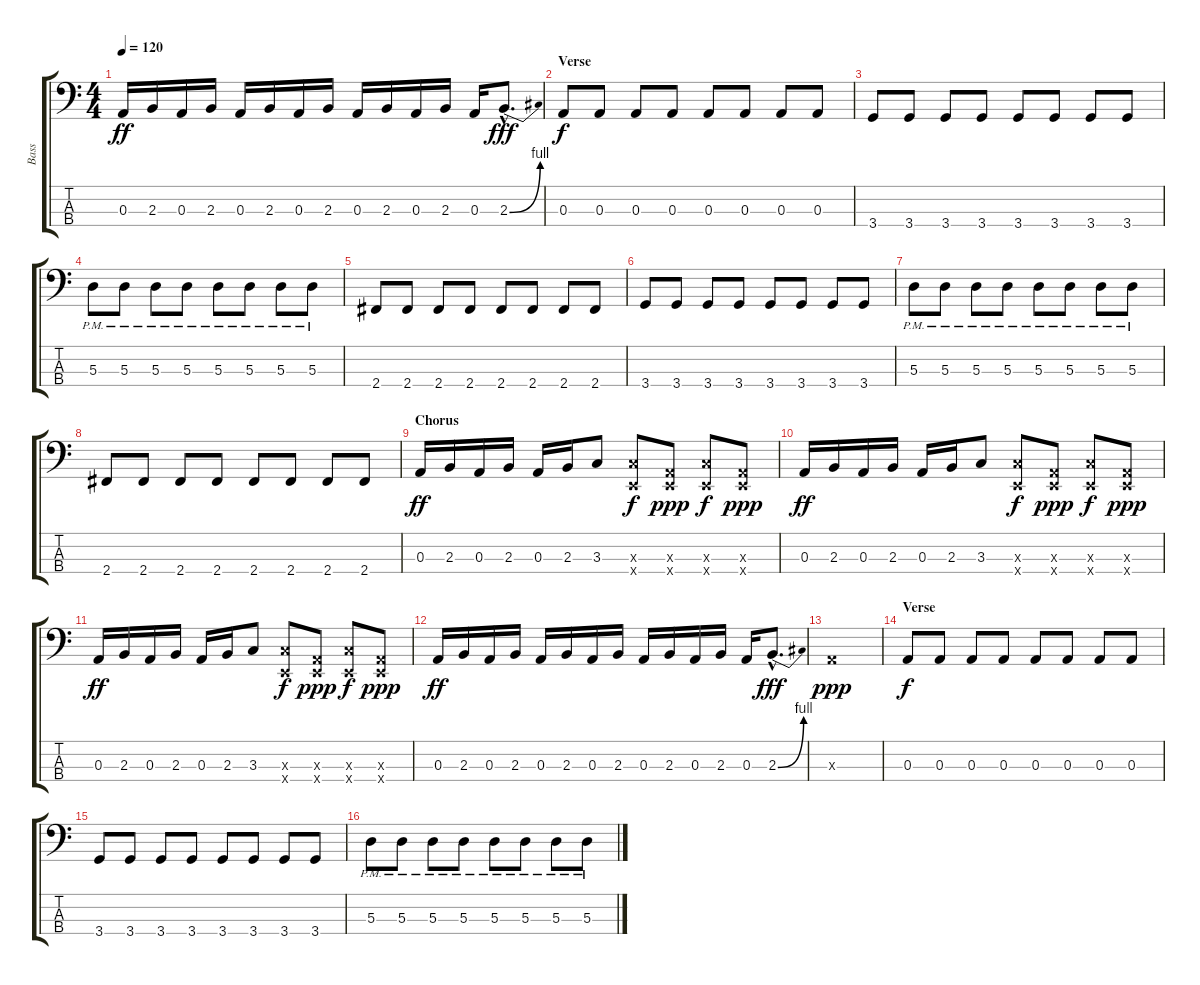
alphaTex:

\track ("Bass" "Bass") {instrument slapbass1}
\staff {score tabs}
\tuning (G2 D2 A1 E1) {hide}
\ts (4 4)
\tempo 120
\clef f4
\ks c
0.3.16{dy ff} 2.3.16 0.3.16 2.3.16 0.3.16 2.3.16 0.3.16 2.3.16 0.3.16 2.3.16 0.3.16 2.3.16 0.3.16 2.3{be (bend 0 0 60 4) hac}.8{d dy fff} |
\section ("" "Verse")
0.3.8{dy f} 0.3.8 0.3.8 0.3.8 0.3.8 0.3.8 0.3.8 0.3.8 |
3.4.8 3.4.8 3.4.8 3.4.8 3.4.8 3.4.8 3.4.8 3.4.8 |
5.3{pm}.8 5.3{pm}.8 5.3{pm}.8 5.3{pm}.8 5.3{pm}.8 5.3{pm}.8 5.3{pm}.8 5.3{pm}.8 |
2.4.8 2.4.8 2.4.8 2.4.8 2.4.8 2.4.8 2.4.8 2.4.8 |
3.4.8 3.4.8 3.4.8 3.4.8 3.4.8 3.4.8 3.4.8 3.4.8 |
5.3{pm}.8 5.3{pm}.8 5.3{pm}.8 5.3{pm}.8 5.3{pm}.8 5.3{pm}.8 5.3{pm}.8 5.3{pm}.8 |
2.4.8 2.4.8 2.4.8 2.4.8 2.4.8 2.4.8 2.4.8 2.4.8 |
\section ("" "Chorus")
0.3.16{dy ff} 2.3.16 0.3.16 2.3.16 0.3.16 2.3.16 3.3.8 (3.3{x} 0.4{x}).8{dy f} (0.3{x} 0.4{x}).8{dy ppp} (3.3{x} 0.4{x}).8{dy f} (0.3{x} 0.4{x}).8{dy ppp} |
0.3.16{dy ff} 2.3.16 0.3.16 2.3.16 0.3.16 2.3.16 3.3.8 (3.3{x} 0.4{x}).8{dy f} (0.3{x} 0.4{x}).8{dy ppp} (3.3{x} 0.4{x}).8{dy f} (0.3{x} 0.4{x}).8{dy ppp} |
0.3.16{dy ff} 2.3.16 0.3.16 2.3.16 0.3.16 2.3.16 3.3.8 (3.3{x} 0.4{x}).8{dy f} (0.3{x} 0.4{x}).8{dy ppp} (3.3{x} 0.4{x}).8{dy f} (0.3{x} 0.4{x}).8{dy ppp} |
0.3.16{dy ff} 2.3.16 0.3.16 2.3.16 0.3.16 2.3.16 0.3.16 2.3.16 0.3.16 2.3.16 0.3.16 2.3.16 0.3.16 2.3{be (bend 0 0 60 4) hac}.8{d dy fff} |
0.3{x}.1{dy ppp} |
\section ("" "Verse")
0.3.8{dy f} 0.3.8 0.3.8 0.3.8 0.3.8 0.3.8 0.3.8 0.3.8 |
3.4.8 3.4.8 3.4.8 3.4.8 3.4.8 3.4.8 3.4.8 3.4.8 |
5.3{pm}.8 5.3{pm}.8 5.3{pm}.8 5.3{pm}.8 5.3{pm}.8 5.3{pm}.8 5.3{pm}.8 5.3{pm}.8
